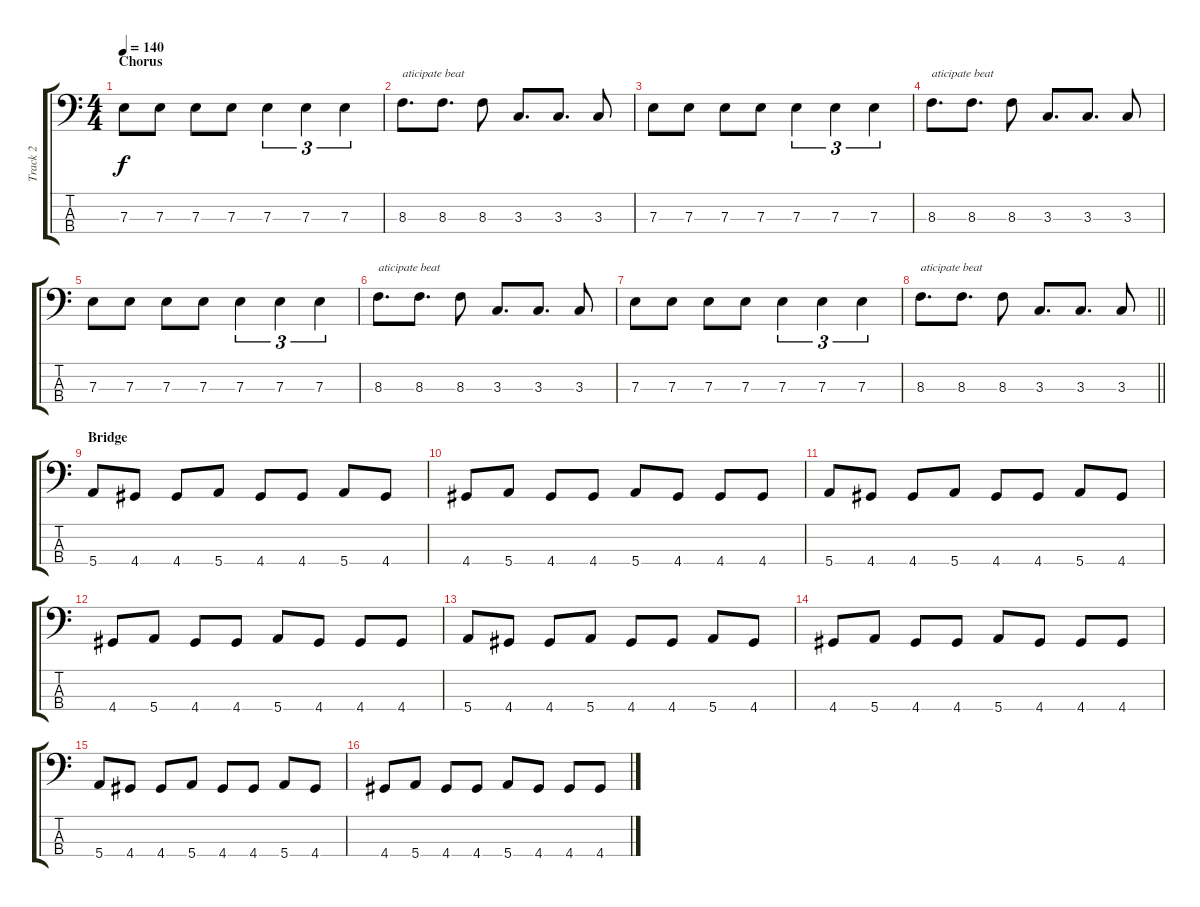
\track ("Track 2" "Track 2") {instrument electricbassfinger}
\staff {score tabs}
\tuning (G2 D2 A1 E1) {hide}
\ts (4 4)
\section ("" "Chorus")
\tempo 140
\clef f4
\ks c
7.3.8{dy f} 7.3.8 7.3.8 7.3.8 7.3.4{tu (3 2)} 7.3.4{tu (3 2)} 7.3.4{tu (3 2)} |
8.3.8{d txt "aticipate beat"} 8.3.8{d} 8.3.8 3.3.8{d} 3.3.8{d} 3.3.8 |
7.3.8 7.3.8 7.3.8 7.3.8 7.3.4{tu (3 2)} 7.3.4{tu (3 2)} 7.3.4{tu (3 2)} |
8.3.8{d txt "aticipate beat"} 8.3.8{d} 8.3.8 3.3.8{d} 3.3.8{d} 3.3.8 |
7.3.8 7.3.8 7.3.8 7.3.8 7.3.4{tu (3 2)} 7.3.4{tu (3 2)} 7.3.4{tu (3 2)} |
8.3.8{d txt "aticipate beat"} 8.3.8{d} 8.3.8 3.3.8{d} 3.3.8{d} 3.3.8 |
7.3.8 7.3.8 7.3.8 7.3.8 7.3.4{tu (3 2)} 7.3.4{tu (3 2)} 7.3.4{tu (3 2)} |
\barLineRight lightlight
8.3.8{d txt "aticipate beat"} 8.3.8{d} 8.3.8 3.3.8{d} 3.3.8{d} 3.3.8 |
\section ("" "Bridge")
5.4.8 4.4.8 4.4.8 5.4.8 4.4.8 4.4.8 5.4.8 4.4.8 |
4.4.8 5.4.8 4.4.8 4.4.8 5.4.8 4.4.8 4.4.8 4.4.8 |
5.4.8 4.4.8 4.4.8 5.4.8 4.4.8 4.4.8 5.4.8 4.4.8 |
4.4.8 5.4.8 4.4.8 4.4.8 5.4.8 4.4.8 4.4.8 4.4.8 |
5.4.8 4.4.8 4.4.8 5.4.8 4.4.8 4.4.8 5.4.8 4.4.8 |
4.4.8 5.4.8 4.4.8 4.4.8 5.4.8 4.4.8 4.4.8 4.4.8 |
5.4.8 4.4.8 4.4.8 5.4.8 4.4.8 4.4.8 5.4.8 4.4.8 |
4.4.8 5.4.8 4.4.8 4.4.8 5.4.8 4.4.8 4.4.8 4.4.8
